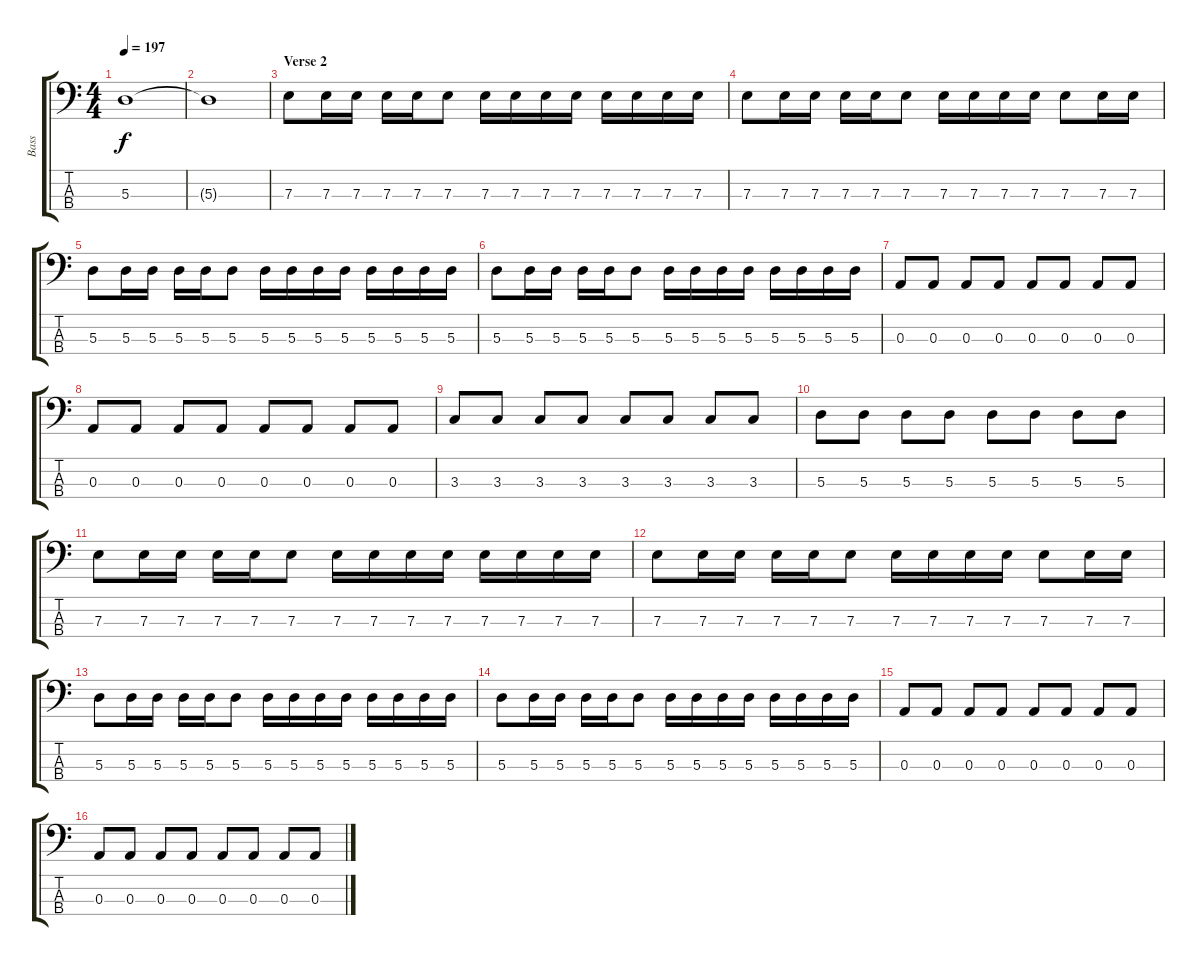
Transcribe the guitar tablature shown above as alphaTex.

\track ("Bass" "Bass") {instrument electricbassfinger}
\staff {score tabs}
\tuning (G2 D2 A1 E1) {hide}
\ts (4 4)
\tempo 197
\clef f4
\ks c
5.3.1{dy f} |
5.3{t}.1 |
\section ("" "Verse 2")
7.3.8 7.3.16 7.3.16 7.3.16 7.3.16 7.3.8 7.3.16 7.3.16 7.3.16 7.3.16 7.3.16 7.3.16 7.3.16 7.3.16 |
7.3.8 7.3.16 7.3.16 7.3.16 7.3.16 7.3.8 7.3.16 7.3.16 7.3.16 7.3.16 7.3.8 7.3.16 7.3.16 |
5.3.8 5.3.16 5.3.16 5.3.16 5.3.16 5.3.8 5.3.16 5.3.16 5.3.16 5.3.16 5.3.16 5.3.16 5.3.16 5.3.16 |
5.3.8 5.3.16 5.3.16 5.3.16 5.3.16 5.3.8 5.3.16 5.3.16 5.3.16 5.3.16 5.3.16 5.3.16 5.3.16 5.3.16 |
0.3.8 0.3.8 0.3.8 0.3.8 0.3.8 0.3.8 0.3.8 0.3.8 |
0.3.8 0.3.8 0.3.8 0.3.8 0.3.8 0.3.8 0.3.8 0.3.8 |
3.3.8 3.3.8 3.3.8 3.3.8 3.3.8 3.3.8 3.3.8 3.3.8 |
5.3.8 5.3.8 5.3.8 5.3.8 5.3.8 5.3.8 5.3.8 5.3.8 |
7.3.8 7.3.16 7.3.16 7.3.16 7.3.16 7.3.8 7.3.16 7.3.16 7.3.16 7.3.16 7.3.16 7.3.16 7.3.16 7.3.16 |
7.3.8 7.3.16 7.3.16 7.3.16 7.3.16 7.3.8 7.3.16 7.3.16 7.3.16 7.3.16 7.3.8 7.3.16 7.3.16 |
5.3.8 5.3.16 5.3.16 5.3.16 5.3.16 5.3.8 5.3.16 5.3.16 5.3.16 5.3.16 5.3.16 5.3.16 5.3.16 5.3.16 |
5.3.8 5.3.16 5.3.16 5.3.16 5.3.16 5.3.8 5.3.16 5.3.16 5.3.16 5.3.16 5.3.16 5.3.16 5.3.16 5.3.16 |
0.3.8 0.3.8 0.3.8 0.3.8 0.3.8 0.3.8 0.3.8 0.3.8 |
0.3.8 0.3.8 0.3.8 0.3.8 0.3.8 0.3.8 0.3.8 0.3.8
